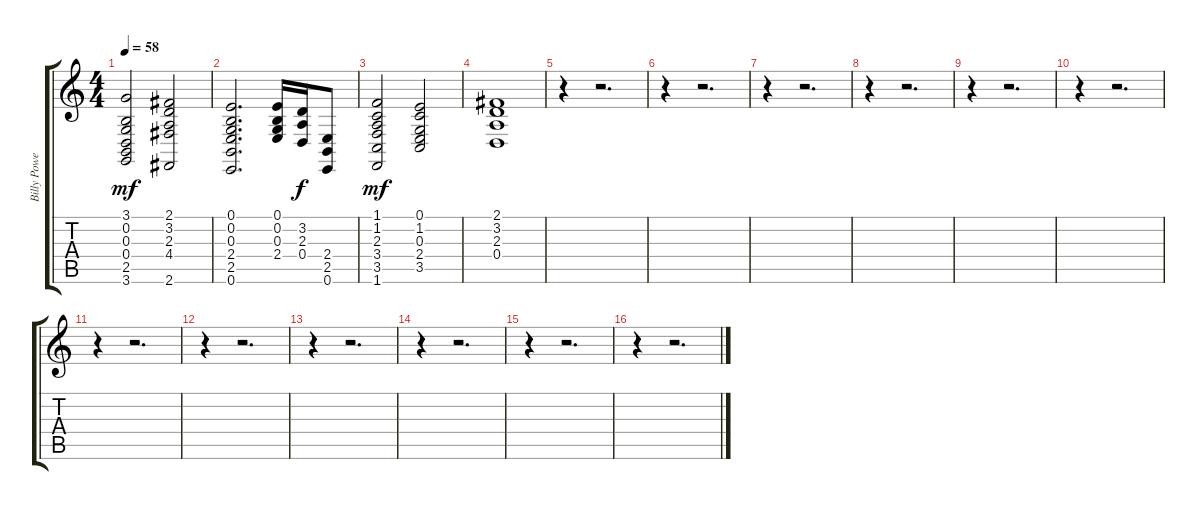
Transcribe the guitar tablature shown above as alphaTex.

\track ("Billy Powell (Organ)" "Billy Powe") {instrument drawbarorgan}
\staff {score tabs}
\tuning (E4 B3 G3 D3 A2 E2) {hide}
\ts (4 4)
\tempo 58
\clef g2
\ks c
(3.1 0.2 0.3 0.4 2.5 3.6).2{dy mf instrument drawbarorgan} (2.1 3.2 2.3 4.4 2.6).2 |
(0.1 0.2 0.3 2.4 2.5 0.6).2{d} (0.1 0.2 0.3 2.4).16 (3.2 2.3 0.4).16{dy f} (2.4 2.5 0.6).8 |
(1.1 1.2 2.3 3.4 3.5 1.6).2{dy mf} (0.1 1.2 0.3 2.4 3.5).2 |
(2.1 3.2 2.3 0.4).1 |
r.4 r.2{d} |
r.4 r.2{d} |
r.4 r.2{d} |
r.4 r.2{d} |
r.4 r.2{d} |
r.4 r.2{d} |
r.4 r.2{d} |
r.4 r.2{d} |
r.4 r.2{d} |
r.4 r.2{d} |
r.4 r.2{d} |
r.4 r.2{d}
